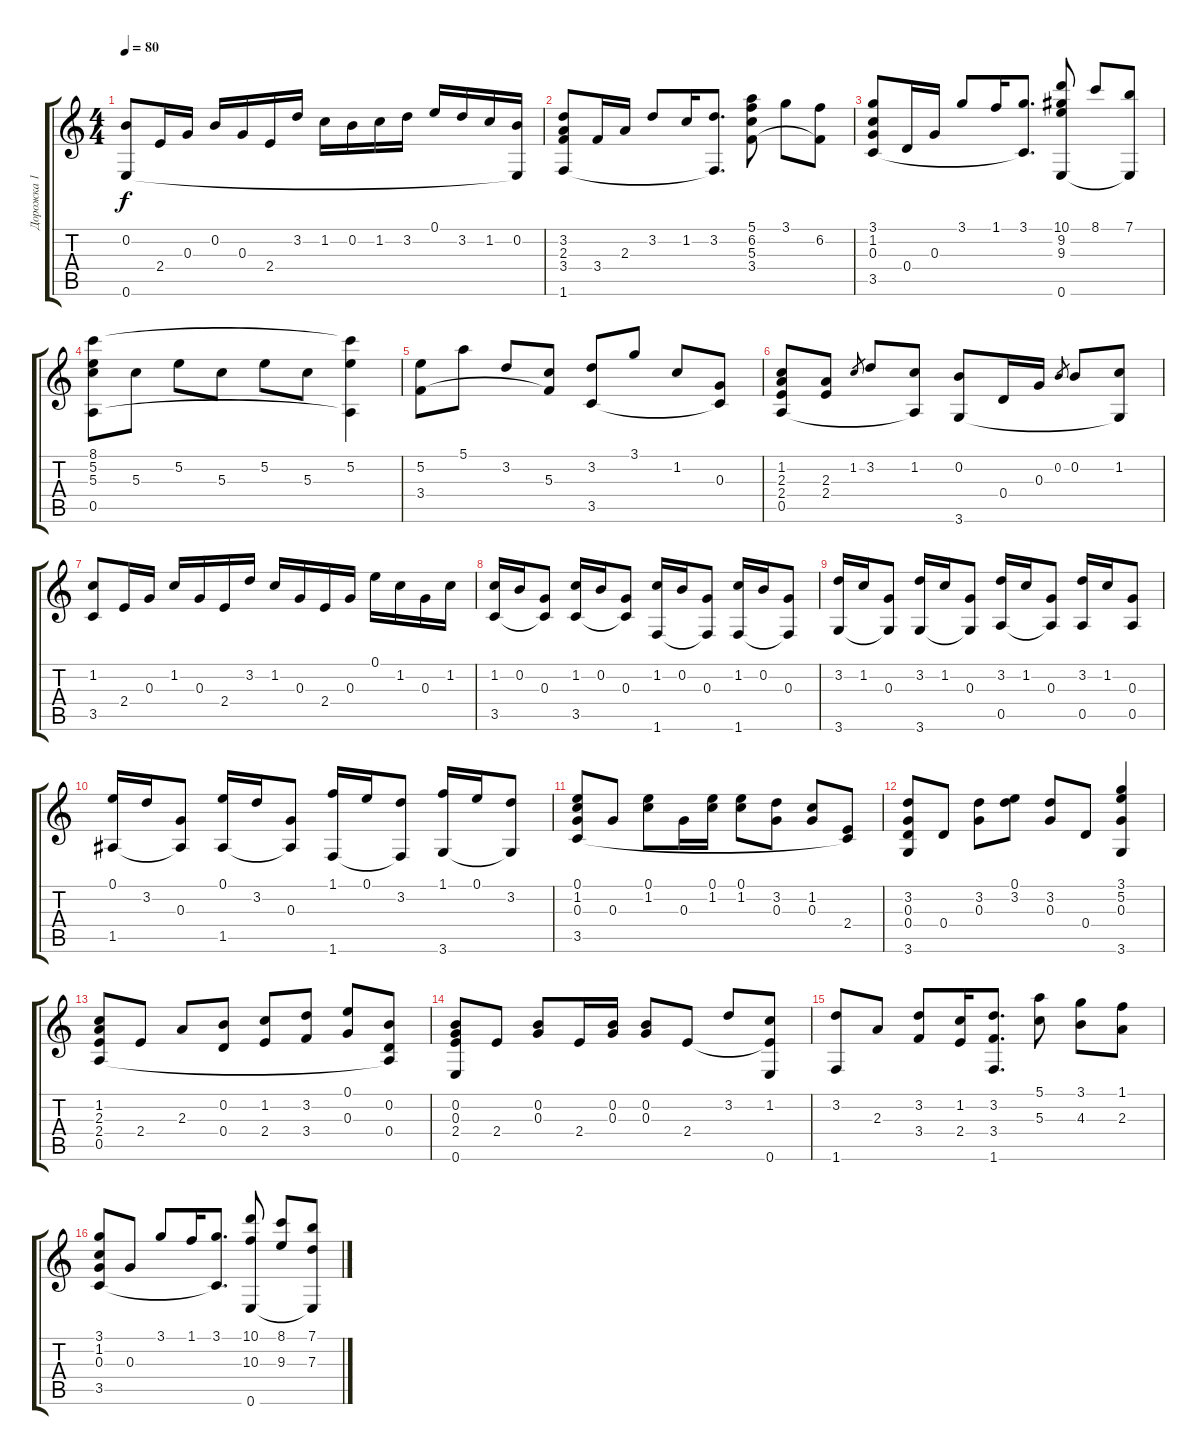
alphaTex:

\track ("Дорожка 1" "Дорожка 1") {instrument acousticguitarsteel}
\staff {score tabs}
\tuning (E4 B3 G3 D3 A2 E2) {hide}
\ts (4 4)
\tempo 80
\clef g2
\ks c
(0.2 0.6).8{dy f} 2.4.16 0.3.16 0.2.16 0.3.16 2.4.16 3.2.16 1.2.16 0.2.16 1.2.16 3.2.16 0.1.16 3.2.16 1.2.16 (0.2 0.6{t}).16 |
(3.2 2.3 3.4 1.6).8 3.4.16 2.3.16 3.2.8 1.2.16 (3.2 1.6{t}).8{d} (5.1 6.2 5.3 3.4).8 3.1.8 (6.2 3.4{t}).8 |
(3.1 1.2 0.3 3.5).8 0.4.16 0.3.16 3.1.8 1.1.16 (3.1 3.5{t}).8{d} (10.1 9.2 9.3 0.6).8 8.1.8 (7.1 0.6{t}).8 |
(8.1 5.2 5.3 0.5).8 5.3.8 5.2.8 5.3.8 5.2.8 5.3.8 (8.1{t} 5.2 0.5{t}).4 |
(5.2 3.4).8 5.1.8 3.2.8 (5.3 3.4{t}).8 (3.2 3.5).8 3.1.8 1.2.8 (0.3 3.5{t}).8 |
(1.2 2.3 2.4 0.5).8 (2.3 2.4).8 1.2.8{gr} 3.2.8 (1.2 0.5{t}).8 (0.2 3.6).8 0.4.16 0.3.16 0.2.8{gr} 0.2.8 (1.2 3.6{t}).8 |
(1.2 3.5).8 2.4.16 0.3.16 1.2.16 0.3.16 2.4.16 3.2.16 1.2.16 0.3.16 2.4.16 0.3.16 0.1.16 1.2.16 0.3.16 1.2.16 |
(1.2 3.5).16 0.2.16 (0.3 3.5{t}).8 (1.2 3.5).16 0.2.16 (0.3 3.5{t}).8 (1.2 1.6).16 0.2.16 (0.3 1.6{t}).8 (1.2 1.6).16 0.2.16 (0.3 1.6{t}).8 |
(3.2 3.6).16 1.2.16 (0.3 3.6{t}).8 (3.2 3.6).16 1.2.16 (0.3 3.6{t}).8 (3.2 0.5).16 1.2.16 (0.3 0.5{t}).8 (3.2 0.5).16 1.2.16 (0.3 0.5).8 |
(0.1 1.5).16 3.2.16 (0.3 1.5{t}).8 (0.1 1.5).16 3.2.16 (0.3 1.5{t}).8 (1.1 1.6).16 0.1.16 (3.2 1.6{t}).8 (1.1 3.6).16 0.1.16 (3.2 3.6{t}).8 |
(0.1 1.2 0.3 3.5).8 0.3.8 (0.1 1.2).8 0.3.16 (0.1 1.2).16 (0.1 1.2).8 (3.2 0.3).8 (1.2 0.3).8 (2.4 3.5{t}).8 |
(3.2 0.3 0.4 3.6).8 0.4.8 (3.2 0.3).8 (0.1 3.2).8 (3.2 0.3).8 0.4.8 (3.1 5.2 0.3 3.6).4 |
(1.2 2.3 2.4 0.5).8 2.4.8 2.3.8 (0.2 0.4).8 (1.2 2.4).8 (3.2 3.4).8 (0.1 0.3).8 (0.2 0.4 0.5{t}).8 |
(0.2 0.3 2.4 0.6).8 2.4.8 (0.2 0.3).8 2.4.16 (0.2 0.3).16 (0.2 0.3).8 2.4.8 3.2.8 (1.2 2.4{t} 0.6).8 |
(3.2 1.6).8 2.3.8 (3.2 3.4).8 (1.2 2.4).16 (3.2 3.4 1.6).8{d} (5.1 5.3).8 (3.1 4.3).8 (1.1 2.3).8 |
(3.1 1.2 0.3 3.5).8 0.3.8 3.1.8 1.1.16 (3.1 3.5{t}).8{d} (10.1 10.3 0.6).8 (8.1 9.3).8 (7.1 7.3 0.6{t}).8
